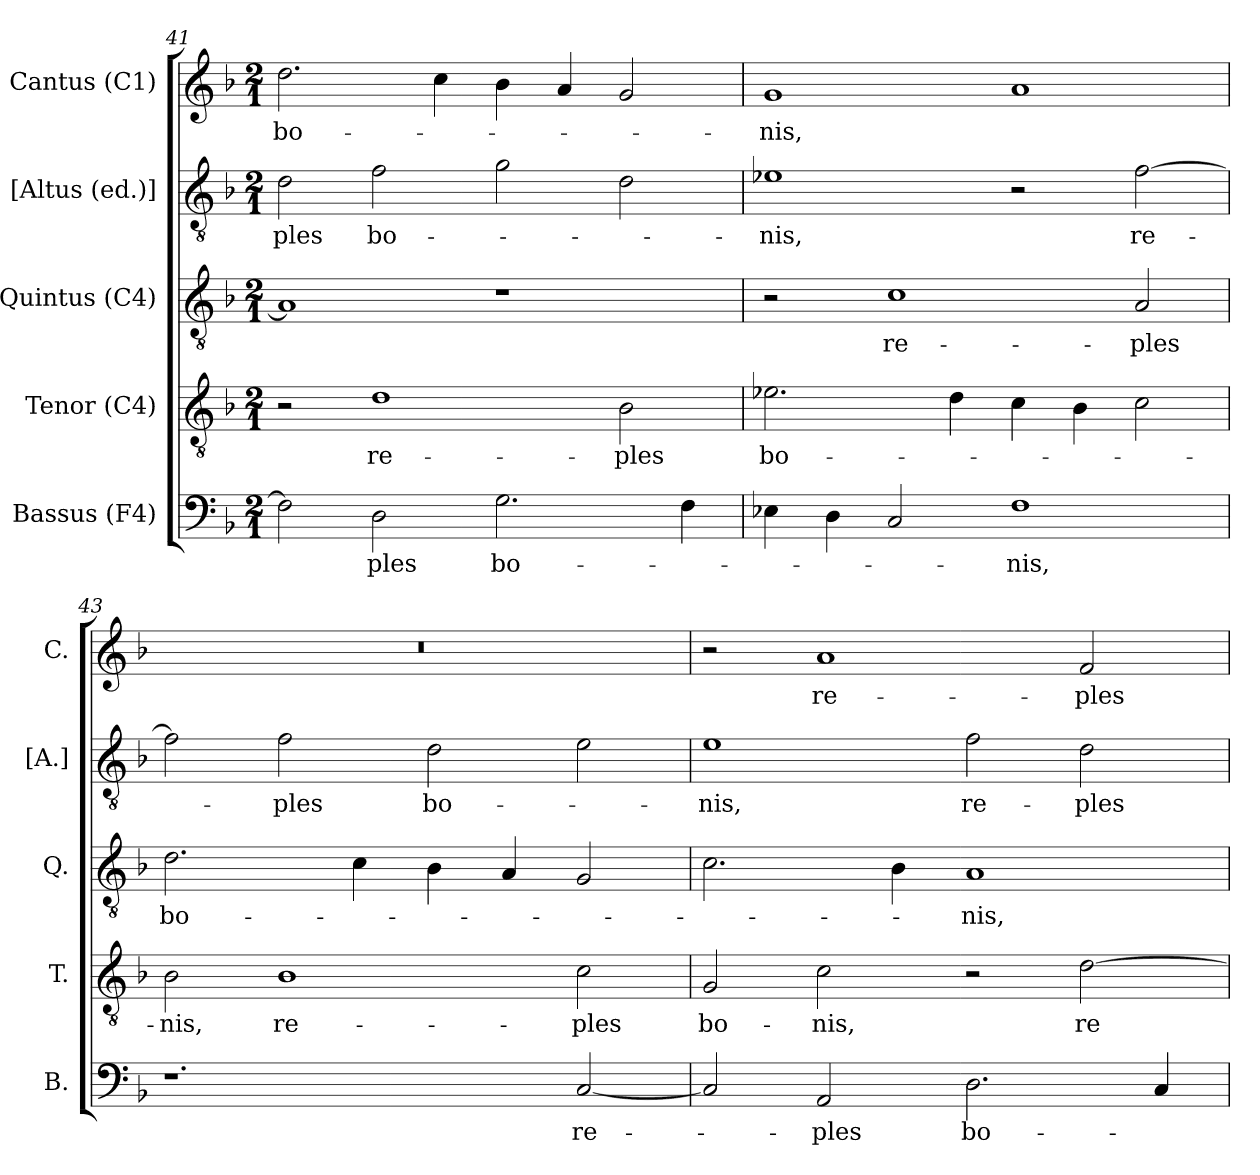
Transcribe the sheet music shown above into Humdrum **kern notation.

**kern	**text	**kern	**text	**kern	**text	**kern	**text	**kern	**text
*part5	*part5	*part4	*part4	*part3	*part3	*part2	*part2	*part1	*part1
*staff5	*staff5	*staff4	*staff4	*staff3	*staff3	*staff2	*staff2	*staff1	*staff1
*I"Bassus (F4)	*	*I"Tenor (C4)	*	*I"Quintus (C4)	*	*I"[Altus (ed.)]	*	*I"Cantus (C1)	*
*I'B.	*	*I'T.	*	*I'Q.	*	*I'[A.]	*	*I'C.	*
!!LO:LB:g=z
*clefF4	*	*clefGv2	*	*clefGv2	*	*clefGv2	*	*clefG2	*
*	*	*ITrd7c12	*	*ITrd7c12	*	*ITrd7c12	*	*	*
*k[b-]	*	*k[b-]	*	*k[b-]	*	*k[b-]	*	*k[b-]	*
*F:	*	*F:	*	*F:	*	*F:	*	*F:	*
*M2/1	*	*M2/1	*	*M2/1	*	*M2/1	*	*M2/1	*
=41	=41	=41	=41	=41	=41	=41	=41	=41	=41
!	!	!	!	!	!	!	!LO:LY:b:color=#000000	!	!
!	!	!	!	!	!	!	!	!	!LO:LY:b:color=#000000
2Fi\]	.	2r	.	1AAi]	.	2Di\	-ples	2.ddi\	bo-
!	!LO:LY:b:color=#000000	!	!	!	!	!	!	!	!
!	!	!	!LO:LY:b:color=#000000	!	!	!	!	!	!
!	!	!	!	!	!	!	!LO:LY:b:color=#000000	!	!
2Di\	-ples	1Di	re-	.	.	2Fi\	bo-	.	.
.	.	.	.	.	.	.	.	4cci\	.
!	!LO:LY:b:color=#000000	!	!	!	!	!	!	!	!
2.Gi\	bo-	.	.	1r	.	2Gi\	.	4b-i\	.
.	.	.	.	.	.	.	.	4ai/	.
!	!	!	!LO:LY:b:color=#000000	!	!	!	!	!	!
.	.	2BB-i\	-ples	.	.	2Di\	.	2gi/	.
4Fi\	.	.	.	.	.	.	.	.	.
=42	=42	=42	=42	=42	=42	=42	=42	=42	=42
!	!	!	!LO:LY:b:color=#000000	!	!	!	!	!	!
!	!	!	!	!	!	!	!LO:LY:b:color=#000000	!	!
!	!	!	!	!	!	!	!	!	!LO:LY:b:color=#000000
4E-Xi\	.	2.E-Xi\	bo-	2r	.	1E-Xi	-nis,	1gi	-nis,
4Di\	.	.	.	.	.	.	.	.	.
!	!	!	!	!	!LO:LY:b:color=#000000	!	!	!	!
2Ci/	.	.	.	1Ci	re-	.	.	.	.
.	.	4Di\	.	.	.	.	.	.	.
!	!LO:LY:b:color=#000000	!	!	!	!	!	!	!	!
1Fi	-nis,	4Ci\	.	.	.	2r	.	1ai	.
.	.	4BB-i\	.	.	.	.	.	.	.
!	!	!	!	!	!LO:LY:b:color=#000000	!	!	!	!
!	!	!	!	!	!	!	!LO:LY:b:color=#000000	!	!
.	.	2Ci\	.	2AAi/	-ples	[2Fi\	re-	.	.
=43	=43	=43	=43	=43	=43	=43	=43	=43	=43
!	!	!	!LO:LY:b:color=#000000	!	!	!	!	!	!
!	!	!	!	!	!LO:LY:b:color=#000000	!	!	!LO:N:vis=1	!
1.r	.	2BB-i\	-nis,	2.Di\	bo-	2Fi\]	.	0r	.
!	!	!	!LO:LY:b:color=#000000	!	!	!	!	!	!
!	!	!	!	!	!	!	!LO:LY:b:color=#000000	!	!
.	.	1BB-i	re-	.	.	2Fi\	-ples	.	.
.	.	.	.	4Ci\	.	.	.	.	.
!	!	!	!	!	!	!	!LO:LY:b:color=#000000	!	!
.	.	.	.	4BB-i\	.	2Di\	bo-	.	.
.	.	.	.	4AAi/	.	.	.	.	.
!	!LO:LY:b:color=#000000	!	!	!	!	!	!	!	!
!	!	!	!LO:LY:b:color=#000000	!	!	!	!	!	!
[2Ci/	re-	2Ci\	-ples	2GGi/	.	2Ei\	.	.	.
=44	=44	=44	=44	=44	=44	=44	=44	=44	=44
!	!	!	!LO:LY:b:color=#000000	!	!	!	!	!	!
!	!	!	!	!	!	!	!LO:LY:b:color=#000000	!	!
2Ci/]	.	2GGi/	bo-	2.Ci\	.	1Ei	-nis,	2r	.
!	!LO:LY:b:color=#000000	!	!	!	!	!	!	!	!
!	!	!	!LO:LY:b:color=#000000	!	!	!	!	!	!
!	!	!	!	!	!	!	!	!	!LO:LY:b:color=#000000
2AAi/	-ples	2Ci\	-nis,	.	.	.	.	1ai	re-
.	.	.	.	4BB-i\	.	.	.	.	.
!	!LO:LY:b:color=#000000	!	!	!	!	!	!	!	!
!	!	!	!	!	!LO:LY:b:color=#000000	!	!	!	!
!	!	!	!	!	!	!	!LO:LY:b:color=#000000	!	!
2.Di\	bo-	2r	.	1AAi	-nis,	2Fi\	re-	.	.
!	!	!	!LO:LY:b:color=#000000	!	!	!	!	!	!
!	!	!	!	!	!	!	!LO:LY:b:color=#000000	!	!
!	!	!	!	!	!	!	!	!	!LO:LY:b:color=#000000
.	.	[2Di\	re-	.	.	2Di\	-ples	2fi/	-ples
4Ci/	.	.	.	.	.	.	.	.	.
=	=	=	=	=	=	=	=	=	=
*-	*-	*-	*-	*-	*-	*-	*-	*-	*-
